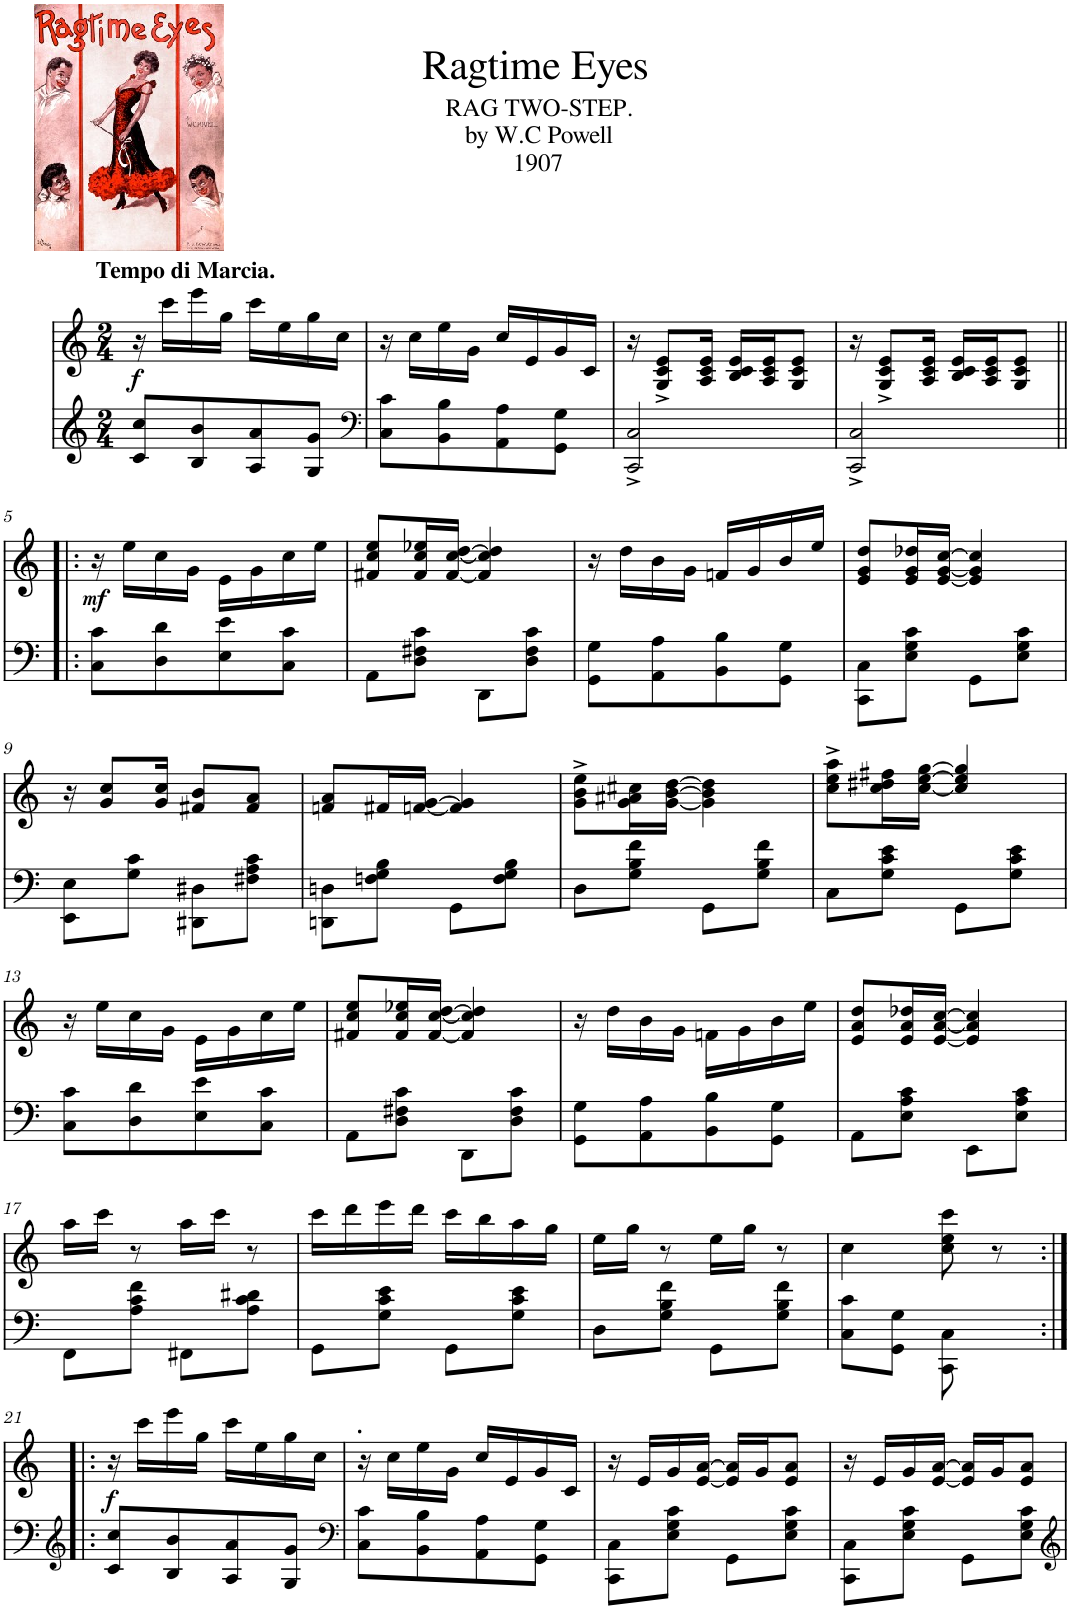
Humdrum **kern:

**kern	**kern	**dynam
*part2	*part1	*part1
*staff2	*staff1	*staff1
*I"Piano	*I"Piano	*
*I'Pno	*I'Pno	*
*clefG2	*clefG2	*
*k[]	*k[]	*
*M2/4	*M2/4	*
=1	=1	=1
!	!LO:TX:a:B:t=Tempo di Marcia.	!
!	!	!LO:DY:b
8c/ 8cc/L	16r	f
.	16ccc\LL	.
8B/ 8b/	16eee\	.
.	16gg\JJ	.
8A/ 8a/	16ccc\LL	.
.	16ee\	.
8G/ 8g/J	16gg\	.
.	16cc\JJ	.
=2	=2	=2
*clefF4	*	*
8C\ 8c\L	16r	.
.	16cc\LL	.
8BB\ 8B\	16ee\	.
.	16g\JJ	.
8AA\ 8A\	16cc/LL	.
.	16e/	.
8GG\ 8G\J	16g/	.
.	16c/JJ	.
=3	=3	=3
2CC/^ 2C/^	16r	.
.	8G/^ 8c/^ 8e/^L	.
.	16A/ 16c/ 16e/Jk	.
.	16B/ 16c/ 16e/LL	.
.	16A/ 16c/ 16e/J	.
.	8G/ 8c/ 8e/J	.
=4	=4	=4
2CC/^ 2C/^	16r	.
.	8G/^ 8c/^ 8e/^L	.
.	16A/ 16c/ 16e/Jk	.
.	16B/ 16c/ 16e/LL	.
.	16A/ 16c/ 16e/J	.
.	8G/ 8c/ 8e/J	.
!!LO:LB:g=z
=5!|:	=5!|:	=5!|:
!	!	!LO:DY:b
8C\ 8c\L	16r	mf
.	16ee\LL	.
8D\ 8d\	16cc\	.
.	16g\JJ	.
8E\ 8e\	16e\LL	.
.	16g\	.
8C\ 8c\J	16cc\	.
.	16ee\JJ	.
=6	=6	=6
8AA\L	8f#X/ 8cc/ 8ee/L	.
8D\ 8F#X\ 8c\J	16f#/ 16cc/ 16ee-X/L	.
.	[16f#/ [16cc/ [16dd/JJ	.
8DD\L	4f#/] 4cc/] 4dd/]	.
8D\ 8F#\ 8c\J	.	.
=7	=7	=7
8GG\ 8G\L	16r	.
.	16dd\LL	.
8AA\ 8A\	16b\	.
.	16g\JJ	.
8BB\ 8B\	16fn/LL	.
.	16g/	.
8GG\ 8G\J	16b/	.
.	16ee/JJ	.
=8	=8	=8
8CC\ 8C\L	8e/ 8g/ 8dd/L	.
8E\ 8G\ 8c\J	16e/ 16g/ 16dd-X/L	.
.	[16e/ [16g/ [16cc/JJ	.
8GG\L	4e/] 4g/] 4cc/]	.
8E\ 8G\ 8c\J	.	.
!!LO:LB:g=z
=9	=9	=9
8EE\ 8E\L	16r	.
.	8g/ 8cc/L	.
8G\ 8c\J	.	.
.	16g/ 16cc/Jk	.
8DD#X\ 8D#X\L	8f#X/ 8b/L	.
8F#X\ 8A\ 8c\J	8f#/ 8a/J	.
=10	=10	=10
8DDn\ 8Dn\L	8fn/ 8a/L	.
8Fn\ 8G\ 8B\J	16f#X/L	.
.	[16fn/ [16g/JJ	.
8GG\L	4f/] 4g/]	.
8F\ 8G\ 8B\J	.	.
=11	=11	=11
8D\L	8g\^ 8b\^ 8ee\^L	.
8G\ 8B\ 8f\J	16g\ 16a#X\ 16cc#X\L	.
.	[16g\ [16b\ [16dd\JJ	.
8GG\L	4g\] 4b\] 4dd\]	.
8G\ 8B\ 8f\J	.	.
=12	=12	=12
8C\L	8cc\^ 8ee\^ 8aa\^L	.
8G\ 8c\ 8e\J	16cc\ 16dd#X\ 16ff#X\L	.
.	[16cc\ [16ee\ [16gg\JJ	.
8GG\L	4cc/] 4ee/] 4gg/]	.
8G\ 8c\ 8e\J	.	.
!!LO:LB:g=z
=13	=13	=13
8C\ 8c\L	16r	.
.	16ee\LL	.
8D\ 8d\	16cc\	.
.	16g\JJ	.
8E\ 8e\	16e\LL	.
.	16g\	.
8C\ 8c\J	16cc\	.
.	16ee\JJ	.
=14	=14	=14
8AA\L	8f#X/ 8cc/ 8ee/L	.
8D\ 8F#X\ 8c\J	16f#/ 16cc/ 16ee-X/L	.
.	[16f#/ [16cc/ [16dd/JJ	.
8DD\L	4f#/] 4cc/] 4dd/]	.
8D\ 8F#\ 8c\J	.	.
=15	=15	=15
8GG\ 8G\L	16r	.
.	16dd\LL	.
8AA\ 8A\	16b\	.
.	16g\JJ	.
8BB\ 8B\	16fn\LL	.
.	16g\	.
8GG\ 8G\J	16b\	.
.	16ee\JJ	.
=16	=16	=16
8AA\L	8e/ 8a/ 8dd/L	.
8E\ 8A\ 8c\J	16e/ 16a/ 16dd-X/L	.
.	[16e/ [16a/ [16cc/JJ	.
8EE\L	4e/] 4a/] 4cc/]	.
8E\ 8A\ 8c\J	.	.
!!LO:LB:g=z
=17	=17	=17
8FF\L	16aa\LL	.
.	16ccc\JJ	.
8A\ 8c\ 8f\J	8r	.
8FF#X\L	16aa\LL	.
.	16ccc\JJ	.
8A\ 8c\ 8d#X\J	8r	.
=18	=18	=18
8GG\L	16ccc\LL	.
.	16ddd\	.
8G\ 8c\ 8e\J	16eee\	.
.	16ddd\JJ	.
8GG\L	16ccc\LL	.
.	16bb\	.
8G\ 8c\ 8e\J	16aa\	.
.	16gg\JJ	.
=19	=19	=19
8D\L	16ee\LL	.
.	16gg\JJ	.
8G\ 8B\ 8f\J	8r	.
8GG\L	16ee\LL	.
.	16gg\JJ	.
8G\ 8B\ 8f\J	8r	.
=20	=20	=20
8C\ 8c\L	4cc\	.
8GG\ 8G\J	.	.
8CC\ 8C\	8cc\ 8ee\ 8ccc\	.
8ryy	8r	.
!!LO:LB:g=z
=21:|!|:	=21:|!|:	=21:|!|:
*clefG2	*	*
!	!	!LO:DY:b
8c/ 8cc/L	16r	f
.	16ccc\LL	.
8B/ 8b/	16eee\	.
.	16gg\JJ	.
8A/ 8a/	16ccc\LL	.
.	16ee\	.
8G/ 8g/J	16gg\	.
.	16cc\JJ	.
=22	=22	=22
*clefF4	*	*
!	!LO:TX:a:t=.	!
8C\ 8c\L	16r	.
.	16cc\LL	.
8BB\ 8B\	16ee\	.
.	16g\JJ	.
8AA\ 8A\	16cc/LL	.
.	16e/	.
8GG\ 8G\J	16g/	.
.	16c/JJ	.
=23	=23	=23
8CC\ 8C\L	16r	.
.	16e/LL	.
8E\ 8G\ 8c\J	16g/	.
.	[16e/ [16a/JJ	.
8GG\L	16e/] 16a/]LL	.
.	16g/J	.
8E\ 8G\ 8c\J	8e/ 8a/J	.
=24	=24	=24
8CC\ 8C\L	16r	.
.	16e/LL	.
8E\ 8G\ 8c\J	16g/	.
.	[16e/ [16a/JJ	.
8GG\L	16e/] 16a/]LL	.
.	16g/J	.
8E\ 8G\ 8c\J	8e/ 8a/J	.
=	=	=
*-	*-	*-
